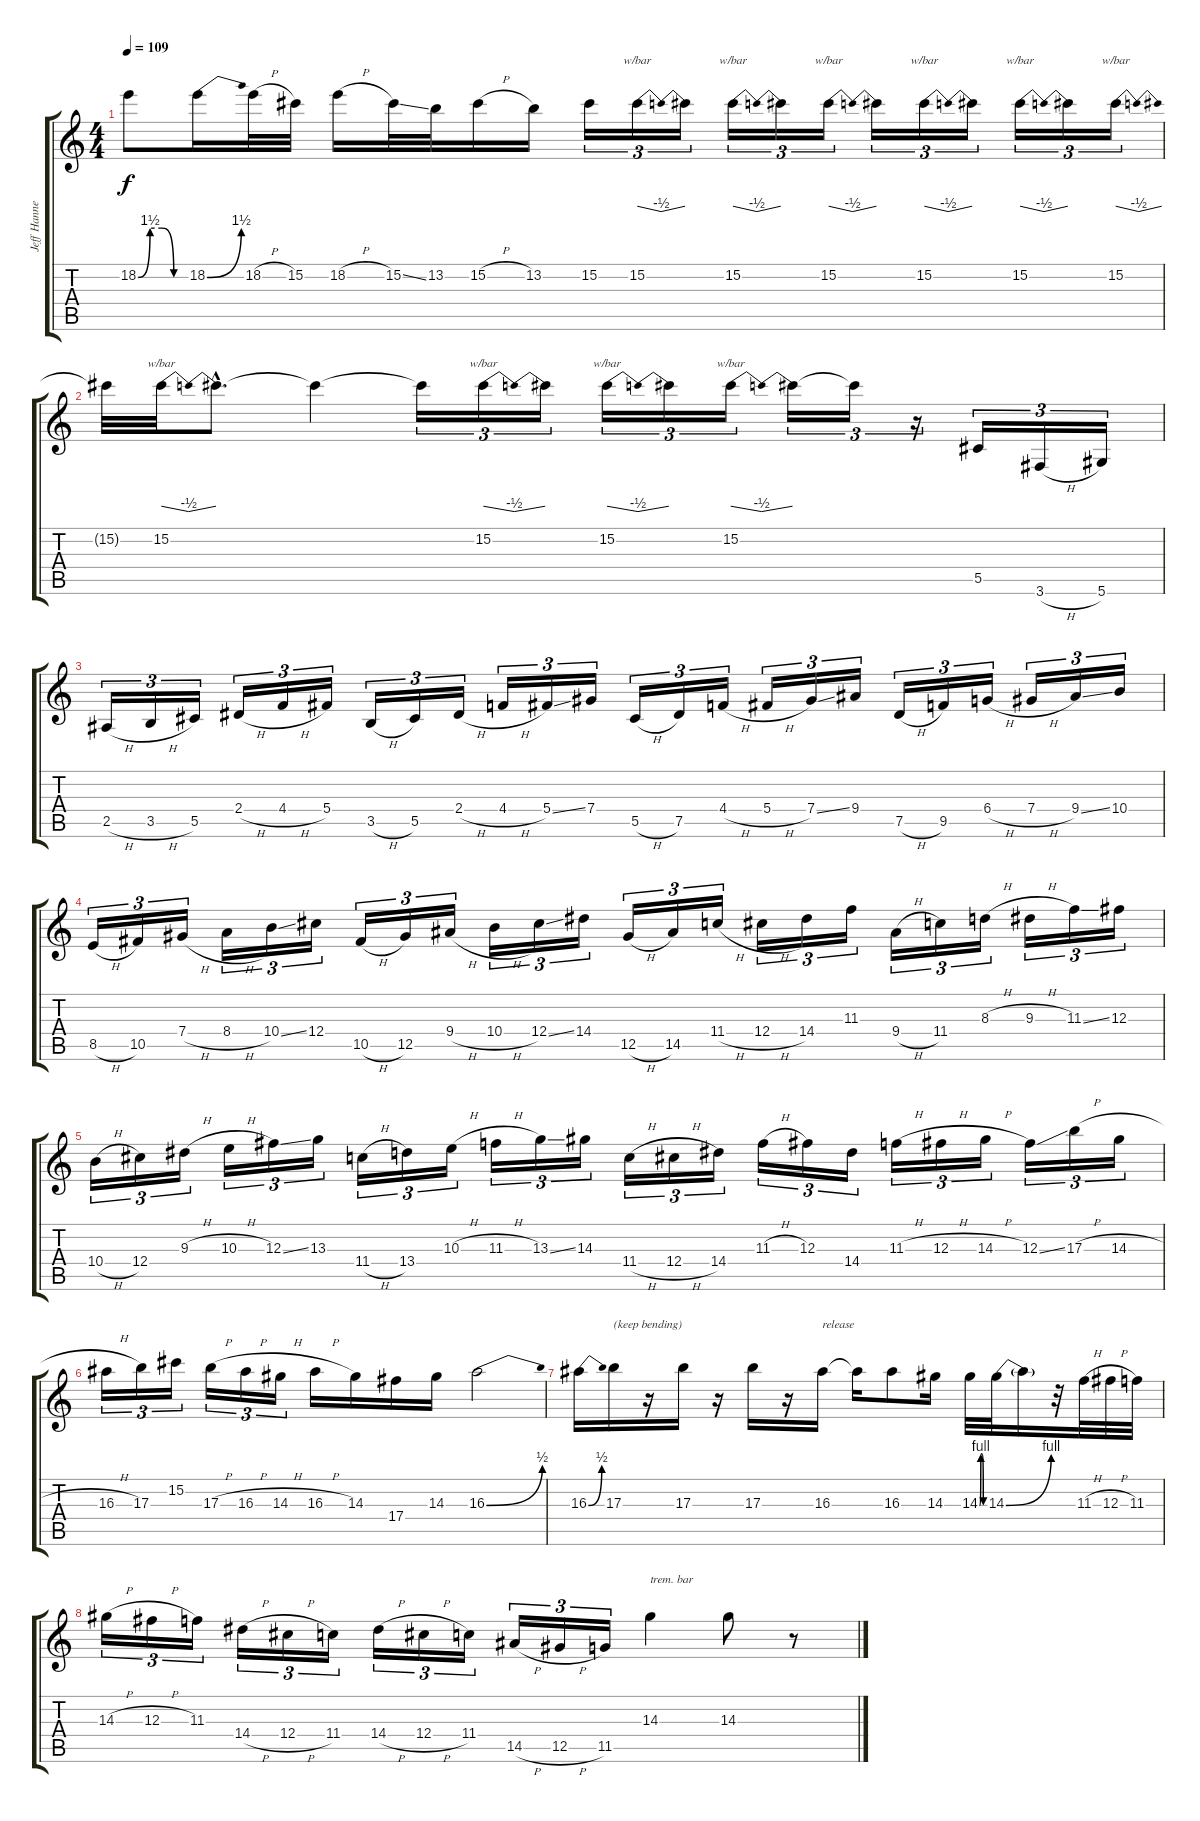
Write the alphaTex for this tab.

\track ("Jeff Hanneman Solo" "Jeff Hanne") {instrument distortionguitar}
\staff {score tabs}
\tuning (Eb4 Bb3 Gb3 Db3 Ab2 Eb2) {hide}
\ts (4 4)
\tempo 109
\clef g2
\ks c
18.2{be (custom 0 0 15 6 30 6 45 0 60 0)}.8{dy f} 18.2{be (bend 0 0 60 6)}.16 18.2{h}.32 15.2.32 18.2{h}.16 15.2{ss}.32 13.2.32 15.2{h}.16 13.2.16 15.2.16{tu (3 2)} 15.2.16{tu (3 2) tbe (dip default 0 0 30 -2 60 0)} 15.2{t}.16{tu (3 2)} 15.2.16{tu (3 2) tbe (dip default 0 0 30 -2 60 0)} 15.2{t}.16{tu (3 2)} 15.2.16{tu (3 2) tbe (dip default 0 0 30 -2 60 0)} 15.2{t}.16{tu (3 2)} 15.2.16{tu (3 2) tbe (dip default 0 0 30 -2 60 0)} 15.2{t}.16{tu (3 2)} 15.2.16{tu (3 2) tbe (dip default 0 0 30 -2 60 0)} 15.2{t}.16{tu (3 2)} 15.2.16{tu (3 2) tbe (dip default 0 0 30 -2 60 0)} |
15.2{t}.32 15.2.32{tbe (dip default 0 0 30 -2 60 0)} 15.2{hac t}.8{d} 15.2{t}.4 15.2{t}.16{tu (3 2)} 15.2.16{tu (3 2) tbe (dip default 0 0 30 -2 60 0)} 15.2{t}.16{tu (3 2)} 15.2.16{tu (3 2) tbe (dip default 0 0 30 -2 60 0)} 15.2{t}.16{tu (3 2)} 15.2.16{tu (3 2) tbe (dip default 0 0 30 -2 60 0)} 15.2{t}.16{tu (3 2)} 15.2{t}.16{tu (3 2)} r.16{tu (3 2)} 5.5.16{tu (3 2)} 3.6{h}.16{tu (3 2)} 5.6.16{tu (3 2)} |
2.5{h}.16{tu (3 2)} 3.5{h}.16{tu (3 2)} 5.5.16{tu (3 2)} 2.4{h}.16{tu (3 2)} 4.4{h}.16{tu (3 2)} 5.4.16{tu (3 2)} 3.5{h}.16{tu (3 2)} 5.5.16{tu (3 2)} 2.4{h}.16{tu (3 2)} 4.4{h}.16{tu (3 2)} 5.4{ss}.16{tu (3 2)} 7.4.16{tu (3 2)} 5.5{h}.16{tu (3 2)} 7.5.16{tu (3 2)} 4.4{h}.16{tu (3 2)} 5.4{h}.16{tu (3 2)} 7.4{ss}.16{tu (3 2)} 9.4.16{tu (3 2)} 7.5{h}.16{tu (3 2)} 9.5.16{tu (3 2)} 6.4{h}.16{tu (3 2)} 7.4{h}.16{tu (3 2)} 9.4{ss}.16{tu (3 2)} 10.4.16{tu (3 2)} |
8.5{h}.16{tu (3 2)} 10.5.16{tu (3 2)} 7.4{h}.16{tu (3 2)} 8.4{h}.16{tu (3 2)} 10.4{ss}.16{tu (3 2)} 12.4.16{tu (3 2)} 10.5{h}.16{tu (3 2)} 12.5.16{tu (3 2)} 9.4{h}.16{tu (3 2)} 10.4{h}.16{tu (3 2)} 12.4{ss}.16{tu (3 2)} 14.4.16{tu (3 2)} 12.5{h}.16{tu (3 2)} 14.5.16{tu (3 2)} 11.4{h}.16{tu (3 2)} 12.4{h}.16{tu (3 2)} 14.4.16{tu (3 2)} 11.3.16{tu (3 2)} 9.4{h}.16{tu (3 2)} 11.4.16{tu (3 2)} 8.3{h}.16{tu (3 2)} 9.3{h}.16{tu (3 2)} 11.3{ss}.16{tu (3 2)} 12.3.16{tu (3 2)} |
10.4{h}.16{tu (3 2)} 12.4.16{tu (3 2)} 9.3{h}.16{tu (3 2)} 10.3{h}.16{tu (3 2)} 12.3{ss}.16{tu (3 2)} 13.3.16{tu (3 2)} 11.4{h}.16{tu (3 2)} 13.4.16{tu (3 2)} 10.3{h}.16{tu (3 2)} 11.3{h}.16{tu (3 2)} 13.3{ss}.16{tu (3 2)} 14.3.16{tu (3 2)} 11.4{h}.16{tu (3 2)} 12.4{h}.16{tu (3 2)} 14.4.16{tu (3 2)} 11.3{h}.16{tu (3 2)} 12.3.16{tu (3 2)} 14.4.16{tu (3 2)} 11.3{h}.16{tu (3 2)} 12.3{h}.16{tu (3 2)} 14.3{h}.16{tu (3 2)} 12.3{ss}.16{tu (3 2)} 17.3{h}.16{tu (3 2)} 14.3{h}.16{tu (3 2)} |
16.3{h}.16{tu (3 2)} 17.3.16{tu (3 2)} 15.2.16{tu (3 2)} 17.3{h}.16{tu (3 2)} 16.3{h}.16{tu (3 2)} 14.3{h}.16{tu (3 2)} 16.3{h}.16 14.3.16 17.4.16 14.3.16 16.3{be (bend 0 0 60 2)}.2 |
16.3{be (bend 0 0 60 2)}.16 17.3.16{txt "(keep bending)"} r.16 17.3.16 r.16 17.3.16 r.16 16.3.16{txt "release"} 16.3{t}.16 16.3.8 14.3.16 14.3{be (custom 0 0 15 4 30 4 45 0 60 0)}.32 14.3{be (bend 0 0 60 4)}.32 14.3{t}.16 r.32 11.3{h}.32 12.3{h}.32 11.3.32 |
14.3{h}.16{tu (3 2)} 12.3{h}.16{tu (3 2)} 11.3.16{tu (3 2)} 14.4{h}.16{tu (3 2)} 12.4{h}.16{tu (3 2)} 11.4.16{tu (3 2)} 14.4{h}.16{tu (3 2)} 12.4{h}.16{tu (3 2)} 11.4.16{tu (3 2)} 14.5{h}.16{tu (3 2)} 12.5{h}.16{tu (3 2)} 11.5.16{tu (3 2)} 14.3.4{txt "trem. bar"} 14.3.8 r.8
